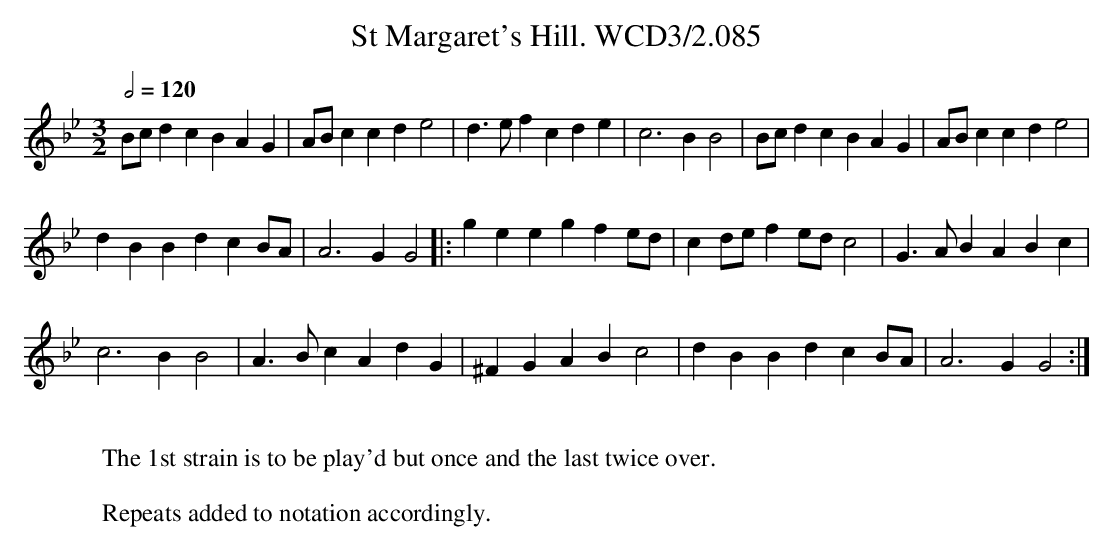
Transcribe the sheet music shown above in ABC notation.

X:1
T:St Margaret's Hill. WCD3/2.085
M:3/2
L:1/8
Q:1/2=120
K:Gm
Bcd2 c2B2 A2G2|ABc2 c2d2 e4|d3e f2c2 d2e2|\
c6 B2B4|Bcd2 c2B2 A2G2|ABc2 c2d2 e4|
d2B2 B2d2 c2BA|A6 G2G4|:g2e2 e2g2 f2ed|\
c2de f2ed c4|G3A B2A2 B2c2|
c6 B2B4|A3B c2A2 d2G2|^F2G2 A2B2 c4|\
d2B2 B2d2 c2BA|A6 G2G4:|
W:
W:The 1st strain is to be play'd but once and the last twice over.
W:
W:Repeats added to notation accordingly.
